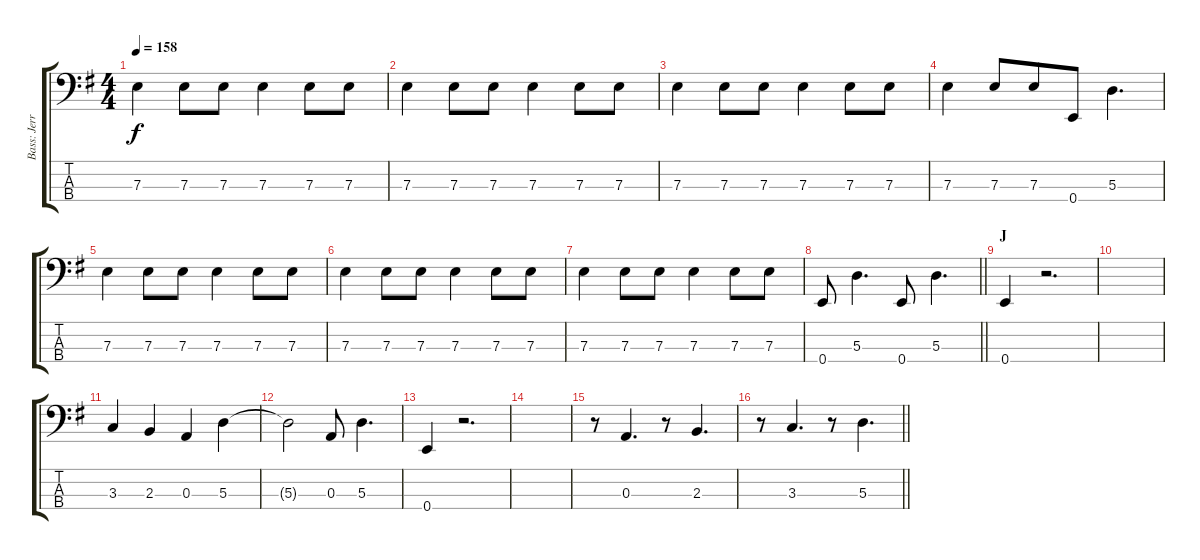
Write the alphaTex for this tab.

\track ("Bass: Jerry" "Bass: Jerr") {instrument electricbassfinger}
\staff {score tabs}
\tuning (G2 D2 A1 E1) {hide}
\ts (4 4)
\tempo 158
\clef f4
\ks g
7.3.4{dy f} 7.3.8 7.3.8 7.3.4 7.3.8 7.3.8 |
7.3.4 7.3.8 7.3.8 7.3.4 7.3.8 7.3.8 |
7.3.4 7.3.8 7.3.8 7.3.4 7.3.8 7.3.8 |
7.3.4 7.3.8 7.3.8{beam merge} 0.4.8 5.3.4{d} |
7.3.4 7.3.8 7.3.8 7.3.4 7.3.8 7.3.8 |
7.3.4 7.3.8 7.3.8 7.3.4 7.3.8 7.3.8 |
7.3.4 7.3.8 7.3.8 7.3.4 7.3.8 7.3.8 |
\barLineRight lightlight
0.4.8 5.3.4{d} 0.4.8 5.3.4{d} |
\section ("" "J")
0.4.4 r.2{d} |
|
3.3.4 2.3.4 0.3.4 5.3.4 |
5.3{t}.2 0.3.8 5.3.4{d} |
0.4.4 r.2{d} |
|
r.8 0.3.4{d} r.8 2.3.4{d} |
\barLineRight lightlight
r.8 3.3.4{d} r.8 5.3.4{d}
